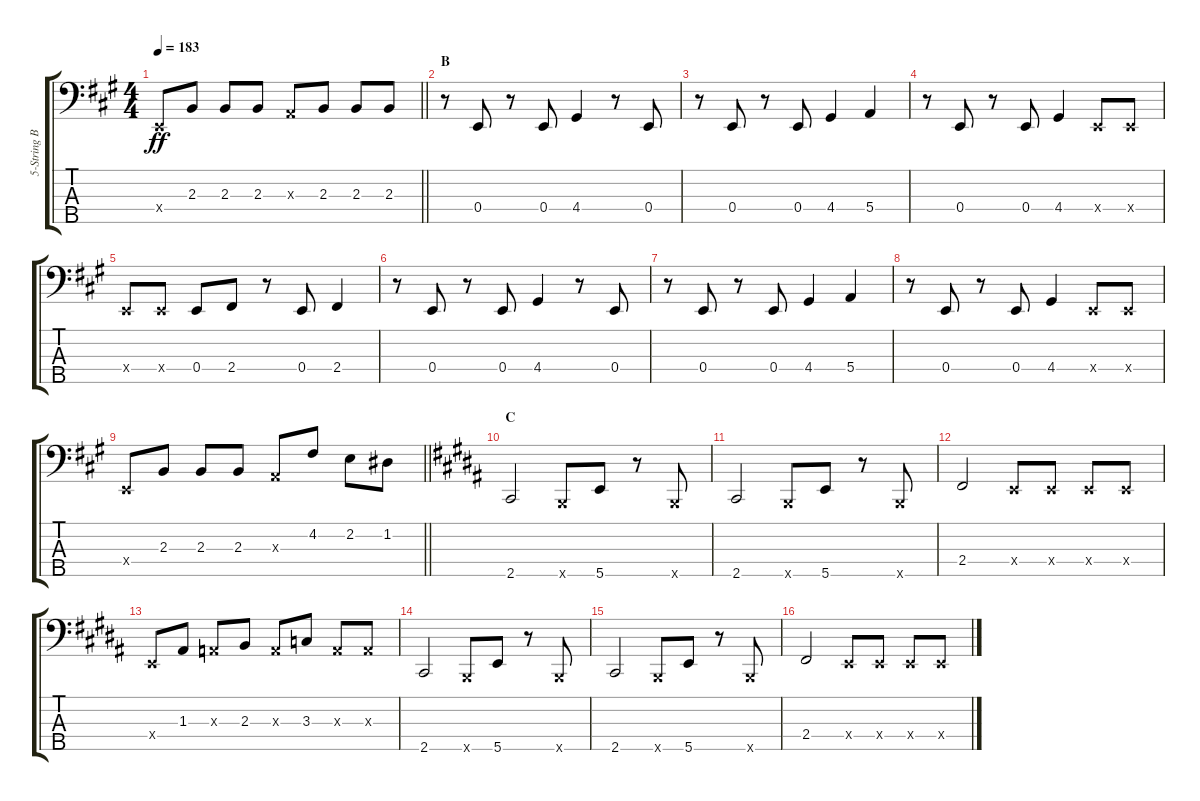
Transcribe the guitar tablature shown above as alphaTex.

\track ("5-String Bass" "5-String B") {instrument electricbassfinger}
\staff {score tabs}
\tuning (G2 D2 A1 E1 B0) {hide}
\ts (4 4)
\tempo 183
\clef f4
\barLineRight lightlight
\ks a
0.4{x}.8{dy ff} 2.3.8 2.3.8 2.3.8 0.3{x}.8 2.3.8 2.3.8 2.3.8 |
\section ("" "B")
r.8 0.4.8 r.8 0.4.8 4.4.4 r.8 0.4.8 |
r.8 0.4.8 r.8 0.4.8 4.4.4 5.4.4 |
r.8 0.4.8 r.8 0.4.8 4.4.4 0.4{x}.8 0.4{x}.8 |
0.4{x}.8 0.4{x}.8 0.4.8 2.4.8 r.8 0.4.8 2.4.4 |
r.8 0.4.8 r.8 0.4.8 4.4.4 r.8 0.4.8 |
r.8 0.4.8 r.8 0.4.8 4.4.4 5.4.4 |
r.8 0.4.8 r.8 0.4.8 4.4.4 0.4{x}.8 0.4{x}.8 |
\barLineRight lightlight
0.4{x}.8 2.3.8 2.3.8 2.3.8 0.3{x}.8 4.2.8 2.2.8 1.2.8 |
\section ("" "C")
\ks b
2.5.2 0.5{x}.8 5.5.8 r.8 0.5{x}.8 |
2.5.2 0.5{x}.8 5.5.8 r.8 0.5{x}.8 |
2.4.2 0.4{x}.8 0.4{x}.8 0.4{x}.8 0.4{x}.8 |
0.4{x}.8 1.3.8 0.3{x}.8 2.3.8 0.3{x}.8 3.3.8 0.3{x}.8 0.3{x}.8 |
2.5.2 0.5{x}.8 5.5.8 r.8 0.5{x}.8 |
2.5.2 0.5{x}.8 5.5.8 r.8 0.5{x}.8 |
2.4.2 0.4{x}.8 0.4{x}.8 0.4{x}.8 0.4{x}.8
